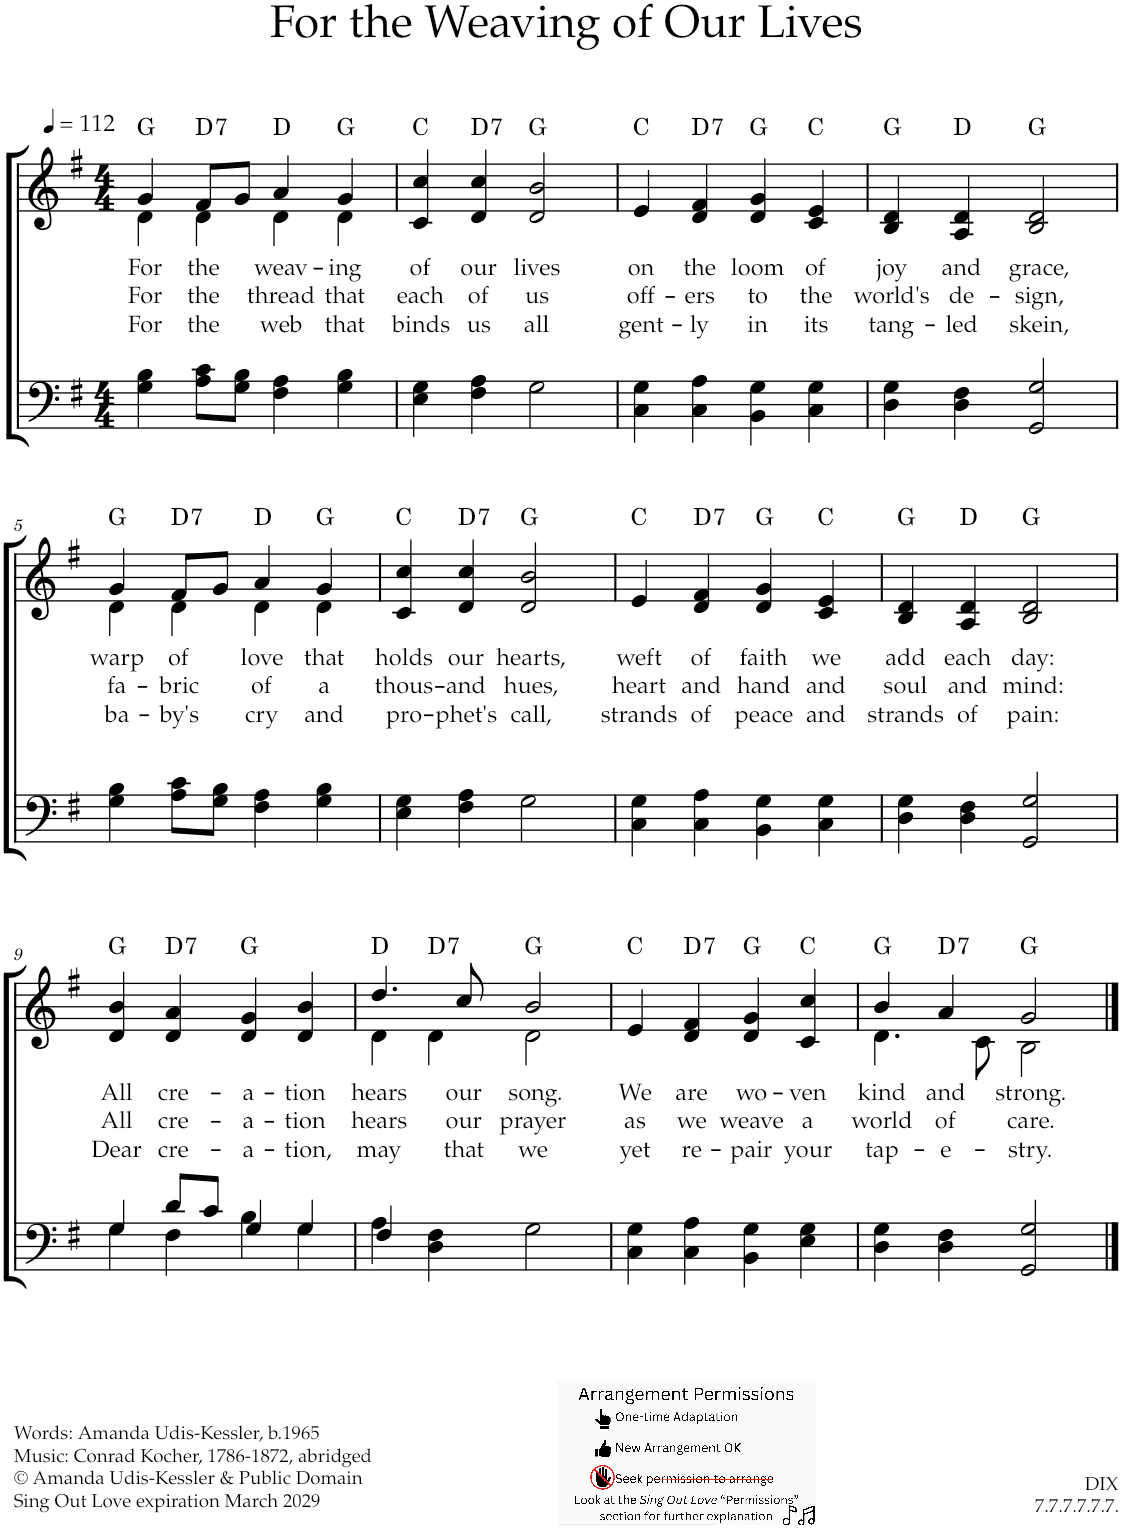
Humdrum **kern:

**kern	**kern	**text	**text	**text	**harte
*part2	*part1	*part1	*part1	*part1	*part1
*staff2	*staff1	*staff1	*staff1	*staff1	*
*I"Piano	*I"Piano	*	*	*	*
*I'Pno	*I'Pno	*	*	*	*
*clefF4	*clefG2	*	*	*	*
*k[f#]	*k[f#]	*	*	*	*
*M4/4	*M4/4	*	*	*	*
*MM112	*MM112	*	*	*	*
=1	=1	=1	=1	=1	=1
!	!	!LO:LY:b	!LO:LY:b	!LO:LY:b	!
*	*^	*	*	*	*
4G\ 4B\	4g/	4d\	For	For	For	G:maj
!	!	!	!LO:LY:b	!LO:LY:b	!LO:LY:b	!LO:H:kt=7
8A\ 8c\L	8f#/L	4d\	the	the	the	D:7
8G\ 8B\J	8g/J	.	.	.	.	.
!	!	!	!LO:LY:b	!LO:LY:b	!LO:LY:b	!
4F#\ 4A\	4a/	4d\	weav-	thread	web	D:maj
!	!	!	!LO:LY:b	!LO:LY:b	!LO:LY:b	!
4G\ 4B\	4g/	4d\	-ing	that	that	G:maj
=2	=2	=2	=2	=2	=2	=2
!	!	!	!LO:LY:b	!LO:LY:b	!LO:LY:b	!
*	*v	*v	*	*	*	*
4E\ 4G\	4c/ 4cc/	of	each	binds	C:maj
!	!	!LO:LY:b	!LO:LY:b	!LO:LY:b	!LO:H:kt=7
4F#\ 4A\	4d/ 4cc/	our	of	us	D:7
!	!	!LO:LY:b	!LO:LY:b	!LO:LY:b	!
2G\	2d/ 2b/	lives	us	all	G:maj
=3	=3	=3	=3	=3	=3
!	!	!LO:LY:b	!LO:LY:b	!LO:LY:b	!
4C\ 4G\	4e/	on	off-	gent-	C:maj
!	!	!LO:LY:b	!LO:LY:b	!LO:LY:b	!LO:H:kt=7
4C\ 4A\	4d/ 4f#/	the	-ers	-ly	D:7
!	!	!LO:LY:b	!LO:LY:b	!LO:LY:b	!
4BB\ 4G\	4d/ 4g/	loom	to	in	G:maj
!	!	!LO:LY:b	!LO:LY:b	!LO:LY:b	!
4C\ 4G\	4c/ 4e/	of	the	its	C:maj
=4	=4	=4	=4	=4	=4
!	!	!LO:LY:b	!LO:LY:b	!LO:LY:b	!
4D\ 4G\	4B/ 4d/	joy	world's	tang-	G:maj
!	!	!LO:LY:b	!LO:LY:b	!LO:LY:b	!
4D\ 4F#\	4A/ 4d/	and	de-	-led	D:maj
!	!	!LO:LY:b	!LO:LY:b	!LO:LY:b	!
2GG/ 2G/	2B/ 2d/	grace,	-sign,	skein,	G:maj
!!LO:LB:g=z
=5	=5	=5	=5	=5	=5
!	!	!LO:LY:b	!LO:LY:b	!LO:LY:b	!
*	*^	*	*	*	*
4G\ 4B\	4g/	4d\	warp	fa-	ba-	G:maj
!	!	!	!LO:LY:b	!LO:LY:b	!LO:LY:b	!LO:H:kt=7
8A\ 8c\L	8f#/L	4d\	of	-bric	-by's	D:7
8G\ 8B\J	8g/J	.	.	.	.	.
!	!	!	!LO:LY:b	!LO:LY:b	!LO:LY:b	!
4F#\ 4A\	4a/	4d\	love	of	cry	D:maj
!	!	!	!LO:LY:b	!LO:LY:b	!LO:LY:b	!
4G\ 4B\	4g/	4d\	that	a	and	G:maj
=6	=6	=6	=6	=6	=6	=6
!	!	!	!LO:LY:b	!LO:LY:b	!LO:LY:b	!
*	*v	*v	*	*	*	*
4E\ 4G\	4c/ 4cc/	holds	thous-	pro-	C:maj
!	!	!LO:LY:b	!LO:LY:b	!LO:LY:b	!LO:H:kt=7
4F#\ 4A\	4d/ 4cc/	our	-and	-phet's	D:7
!	!	!LO:LY:b	!LO:LY:b	!LO:LY:b	!
2G\	2d/ 2b/	hearts,	hues,	call,	G:maj
=7	=7	=7	=7	=7	=7
!	!	!LO:LY:b	!LO:LY:b	!LO:LY:b	!
4C\ 4G\	4e/	weft	heart	strands	C:maj
!	!	!LO:LY:b	!LO:LY:b	!LO:LY:b	!LO:H:kt=7
4C\ 4A\	4d/ 4f#/	of	and	of	D:7
!	!	!LO:LY:b	!LO:LY:b	!LO:LY:b	!
4BB\ 4G\	4d/ 4g/	faith	hand	peace	G:maj
!	!	!LO:LY:b	!LO:LY:b	!LO:LY:b	!
4C\ 4G\	4c/ 4e/	we	and	and	C:maj
=8	=8	=8	=8	=8	=8
!	!	!LO:LY:b	!LO:LY:b	!LO:LY:b	!
4D\ 4G\	4B/ 4d/	add	soul	strands	G:maj
!	!	!LO:LY:b	!LO:LY:b	!LO:LY:b	!
4D\ 4F#\	4A/ 4d/	each	and	of	D:maj
!	!	!LO:LY:b	!LO:LY:b	!LO:LY:b	!
2GG/ 2G/	2B/ 2d/	day:	mind:	pain:	G:maj
!!LO:LB:g=z
=9	=9	=9	=9	=9	=9
*^	*	*	*	*	*
!	!	!	!LO:LY:b	!LO:LY:b	!LO:LY:b	!
4G/	4G\	4d/ 4b/	All	All	Dear	G:maj
!	!	!	!LO:LY:b	!LO:LY:b	!LO:LY:b	!LO:H:kt=7
8d/L	4F#\	4d/ 4a/	cre-	cre-	cre-	D:7
8c/J	.	.	.	.	.	.
!	!	!	!LO:LY:b	!LO:LY:b	!LO:LY:b	!
4G/	4B\	4d/ 4g/	-a-	-a-	-a-	G:maj
!	!	!	!LO:LY:b	!LO:LY:b	!LO:LY:b	!
4G/	4G\	4d/ 4b/	-tion	-tion	-tion,	.
=10	=10	=10	=10	=10	=10	=10
!	!	!	!LO:LY:b	!LO:LY:b	!LO:LY:b	!
*	*	*^	*	*	*	*
4F#/	4A\	4.dd/	4d\	hears	hears	may	D:maj
!	!	!	!	!	!	!	!LO:H:kt=7
4D\ 4F#\	2.ryy	.	4d\	.	.	.	D:7
!	!	!	!	!LO:LY:b	!LO:LY:b	!LO:LY:b	!
.	.	8cc/	.	our	our	that	.
!	!	!	!	!LO:LY:b	!LO:LY:b	!LO:LY:b	!
2G\	.	2b/	2d\	song.	prayer	we	G:maj
*v	*v	*	*	*	*	*	*
=11	=11	=11	=11	=11	=11	=11
!	!	!	!LO:LY:b	!LO:LY:b	!LO:LY:b	!
*	*v	*v	*	*	*	*
4C\ 4G\	4e/	We	as	yet	C:maj
!	!	!LO:LY:b	!LO:LY:b	!LO:LY:b	!LO:H:kt=7
4C\ 4A\	4d/ 4f#/	are	we	re-	D:7
!	!	!LO:LY:b	!LO:LY:b	!LO:LY:b	!
4BB\ 4G\	4d/ 4g/	wo-	weave	-pair	G:maj
!	!	!LO:LY:b	!LO:LY:b	!LO:LY:b	!
4E\ 4G\	4c/ 4cc/	-ven	a	your	C:maj
=12	=12	=12	=12	=12	=12
!	!	!LO:LY:b	!LO:LY:b	!LO:LY:b	!
*	*^	*	*	*	*
4D\ 4G\	4b/	4.d\	kind	world	tap-	G:maj
!	!	!	!LO:LY:b	!LO:LY:b	!LO:LY:b	!LO:H:kt=7
4D\ 4F#\	4a/	.	and	of	-e-	D:7
.	.	8c\	.	.	.	.
!	!	!	!LO:LY:b	!LO:LY:b	!LO:LY:b	!
2GG/ 2G/	2g/	2B\	strong.	care.	-stry.	G:maj
*	*v	*v	*	*	*	*
==	==	==	==	==	==
*-	*-	*-	*-	*-	*-
